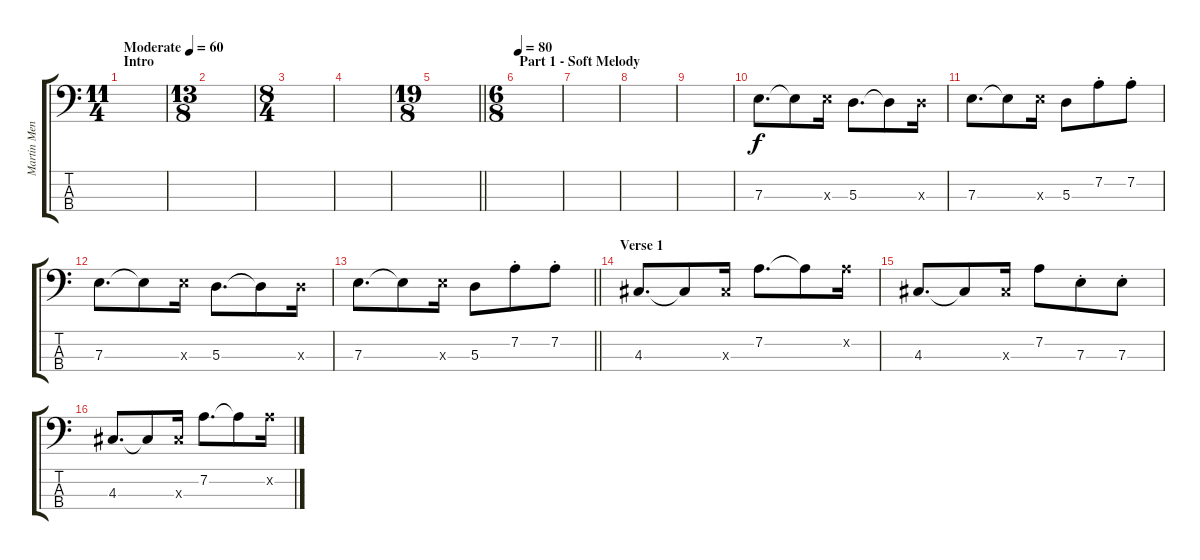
\track ("Martin Mendez" "Martin Men") {instrument electricbasspick}
\staff {score tabs}
\tuning (G2 D2 A1 E1) {hide}
\ts (11 4)
\section ("" "Intro")
\tempo (60 "Moderate")
\clef f4
\ks c
|
\ts (13 8)
|
\ts (8 4)
|
|
\ts (19 8)
\barLineRight lightlight
|
\ts (6 8)
\section ("" "Part 1 - Soft Melody")
\tempo 80
|
|
|
|
7.3.8{d volume 13 instrument electricbassfinger} 7.3{t}.8 7.3{x}.16 5.3.8{d} 5.3{t}.8 5.3{x}.16 |
7.3.8{d} 7.3{t}.8 7.3{x}.16 5.3.8 7.2{st}.8 7.2{st}.8 |
7.3.8{d} 7.3{t}.8 7.3{x}.16 5.3.8{d} 5.3{t}.8 5.3{x}.16 |
\barLineRight lightlight
7.3.8{d} 7.3{t}.8 7.3{x}.16 5.3.8 7.2{st}.8 7.2{st}.8 |
\section ("" "Verse 1")
4.3.8{d} 4.3{t}.8 4.3{x}.16 7.2.8{d} 7.2{t}.8 7.2{x}.16 |
4.3.8{d} 4.3{t}.8 4.3{x}.16 7.2.8 7.3{st}.8 7.3{st}.8 |
4.3.8{d} 4.3{t}.8 4.3{x}.16 7.2.8{d} 7.2{t}.8 7.2{x}.16
